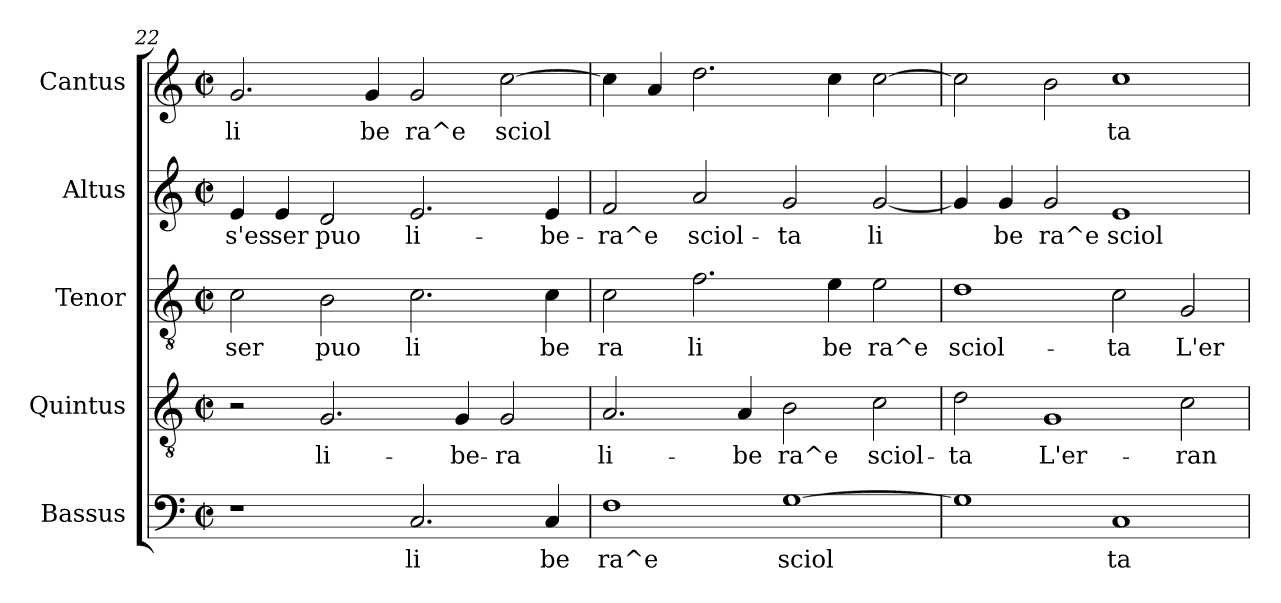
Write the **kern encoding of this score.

**kern	**text	**kern	**text	**kern	**text	**kern	**text	**kern	**text
*part5	*part5	*part4	*part4	*part3	*part3	*part2	*part2	*part1	*part1
*staff5	*staff5	*staff4	*staff4	*staff3	*staff3	*staff2	*staff2	*staff1	*staff1
*I"Bassus	*	*I"Quintus	*	*I"Tenor	*	*I"Altus	*	*I"Cantus	*
*clefF4	*	*clefGv2	*	*clefGv2	*	*clefG2	*	*clefG2	*
*k[]	*	*k[]	*	*k[]	*	*k[]	*	*k[]	*
*C:	*	*C:	*	*C:	*	*C:	*	*C:	*
*M2/2	*	*M2/2	*	*M2/2	*	*M2/2	*	*M2/2	*
*met(c|)	*	*met(c|)	*	*met(c|)	*	*met(c|)	*	*met(c|)	*
=22	=22	=22	=22	=22	=22	=22	=22	=22	=22
!	!	!	!	!	!LO:LY:b:cj	!	!LO:LY:b:cj	!	!LO:LY:b:cj
1r	.	2r	.	2c\	ser	4e/	s'es	2.g/	li
!	!	!	!	!	!	!	!LO:LY:b:cj	!	!
.	.	.	.	.	.	4e/	ser	.	.
!	!	!	!LO:LY:b:cj	!	!LO:LY:b:cj	!	!LO:LY:b:cj	!	!
.	.	2.G/	li-	2B\	puo	2d/	puo	.	.
!	!	!	!	!	!	!	!	!	!LO:LY:b:cj
.	.	.	.	.	.	.	.	4g/	be
!	!LO:LY:b:cj	!	!	!	!LO:LY:b:cj	!	!LO:LY:b:cj	!	!LO:LY:b:cj
2.C/	li	.	.	2.c\	li	2.e/	li-	2g/	ra^e
!	!	!	!LO:LY:b:cj	!	!	!	!	!	!
.	.	4G/	-be-	.	.	.	.	.	.
!	!	!	!LO:LY:b:cj	!	!	!	!	!	!LO:LY:b:cj
.	.	2G/	-ra	.	.	.	.	[>2cc\	sciol
!	!LO:LY:b:cj	!	!	!	!LO:LY:b:cj	!	!LO:LY:b:cj	!	!
4C/	be	.	.	4c\	be	4e/	-be-	.	.
=23	=23	=23	=23	=23	=23	=23	=23	=23	=23
!	!LO:LY:b:cj	!	!LO:LY:b:cj	!	!LO:LY:b:cj	!	!LO:LY:b:cj	!	!LO:LY:b:cj
1F	ra^e	2.A/	li-	2c\	ra	2f/	-ra^e	4cc\]	.
!	!	!	!	!	!	!	!	!	!LO:LY:b:cj
.	.	.	.	.	.	.	.	4a/	.
!	!	!	!	!	!LO:LY:b:cj	!	!LO:LY:b:cj	!	!LO:LY:b:cj
.	.	.	.	2.f\	li	2a/	sciol-	2.dd\	.
!	!	!	!LO:LY:b:cj	!	!	!	!	!	!
.	.	4A/	-be	.	.	.	.	.	.
!	!LO:LY:b:cj	!	!LO:LY:b:cj	!	!	!	!LO:LY:b:cj	!	!
[<1G	sciol	2B\	ra^e	.	.	2g/	-ta	.	.
!	!	!	!	!	!LO:LY:b:cj	!	!	!	!LO:LY:b:cj
.	.	.	.	4e\	be	.	.	4cc\	.
!	!	!	!LO:LY:b:cj	!	!LO:LY:b:cj	!	!LO:LY:b:cj	!	!LO:LY:b:cj
.	.	2c\	sciol-	2e\	ra^e	[<2g/	li-	[<2cc\	.
!!LO:PB:g=z
=24	=24	=24	=24	=24	=24	=24	=24	=24	=24
!	!LO:LY:b:cj	!	!LO:LY:b:cj	!	!LO:LY:b:cj	!	!LO:LY:b:cj	!	!LO:LY:b:cj
1G]	.	2d\	-ta	1d	sciol-	4g/]	--	2cc\]	.
!	!	!	!	!	!	!	!LO:LY:b:cj	!	!
.	.	.	.	.	.	4g/	-be	.	.
!	!	!	!LO:LY:b:cj	!	!	!	!LO:LY:b:cj	!	!LO:LY:b:cj
.	.	1G	L'er-	.	.	2g/	ra^e	2b\	.
!	!LO:LY:b:cj	!	!	!	!LO:LY:b:cj	!	!LO:LY:b:cj	!	!LO:LY:b:cj
1C	ta	.	.	2c\	-ta	1e	sciol-	1cc	ta
!	!	!	!LO:LY:b:cj	!	!LO:LY:b:cj	!	!	!	!
.	.	2c\	-ran-	2G/	L'er-	.	.	.	.
=	=	=	=	=	=	=	=	=	=
*-	*-	*-	*-	*-	*-	*-	*-	*-	*-
